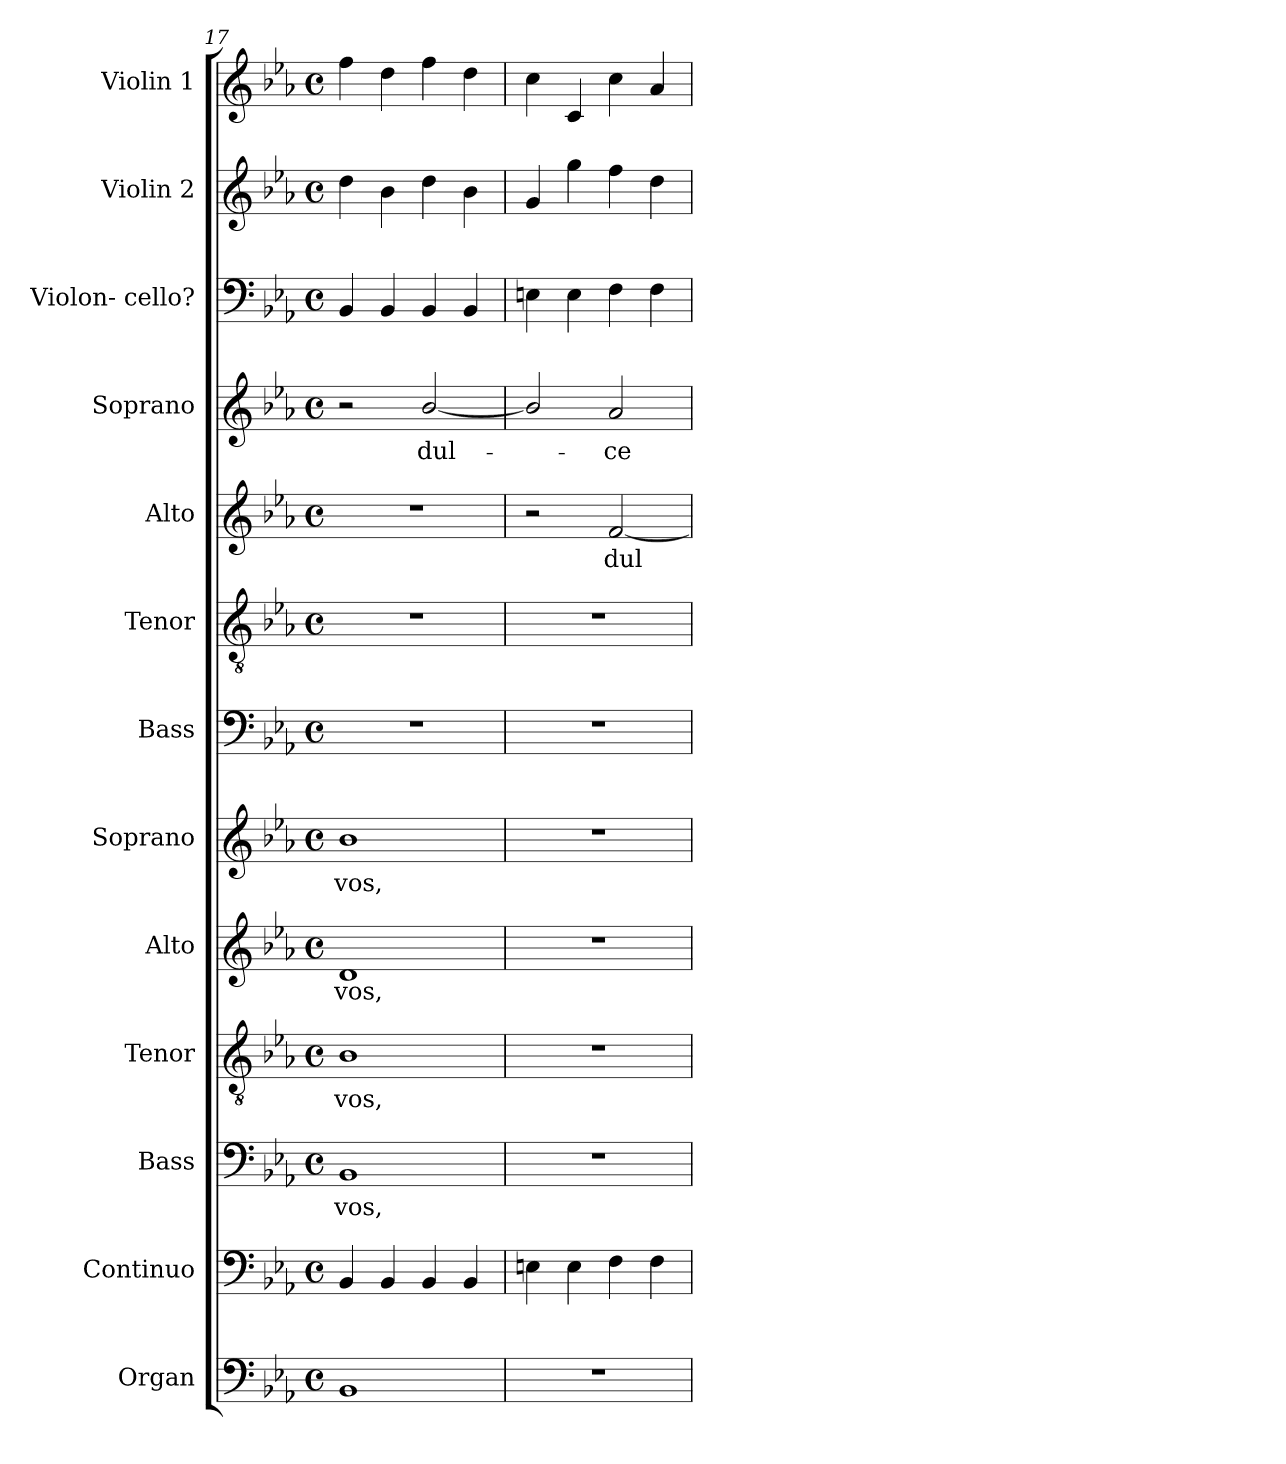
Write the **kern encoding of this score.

**kern	**kern	**kern	**text	**kern	**text	**kern	**text	**kern	**text	**kern	**kern	**kern	**text	**kern	**text	**kern	**kern	**kern
*part13	*part12	*part11	*part11	*part10	*part10	*part9	*part9	*part8	*part8	*part7	*part6	*part5	*part5	*part4	*part4	*part3	*part2	*part1
*staff13	*staff12	*staff11	*staff11	*staff10	*staff10	*staff9	*staff9	*staff8	*staff8	*staff7	*staff6	*staff5	*staff5	*staff4	*staff4	*staff3	*staff2	*staff1
*I"Organ	*I"Continuo	*I"Bass	*	*I"Tenor	*	*I"Alto	*	*I"Soprano	*	*I"Bass	*I"Tenor	*I"Alto	*	*I"Soprano	*	*I"Violon- cello?	*I"Violin 2	*I"Violin 1
*I'Org.	*I'Cont.	*I'B.	*	*I'T.	*	*I'A.	*	*I'S.	*	*I'B.	*I'T.	*I'A.	*	*I'S.	*	*I'Vc.	*I'Vln. 2	*I'Vln. 1
*clefF4	*clefF4	*clefF4	*	*clefGv2	*	*clefG2	*	*clefG2	*	*clefF4	*clefGv2	*clefG2	*	*clefG2	*	*clefF4	*clefG2	*clefG2
*	*	*	*	*ITrd7c12	*	*	*	*	*	*	*ITrd7c12	*	*	*	*	*	*	*
*k[b-e-a-]	*k[b-e-a-]	*k[b-e-a-]	*	*k[b-e-a-]	*	*k[b-e-a-]	*	*k[b-e-a-]	*	*k[b-e-a-]	*k[b-e-a-]	*k[b-e-a-]	*	*k[b-e-a-]	*	*k[b-e-a-]	*k[b-e-a-]	*k[b-e-a-]
*E-:	*E-:	*E-:	*	*E-:	*	*E-:	*	*E-:	*	*E-:	*E-:	*E-:	*	*E-:	*	*E-:	*E-:	*E-:
*M4/4	*M4/4	*M4/4	*	*M4/4	*	*M4/4	*	*M4/4	*	*M4/4	*M4/4	*M4/4	*	*M4/4	*	*M4/4	*M4/4	*M4/4
*met(c)	*met(c)	*met(c)	*	*met(c)	*	*met(c)	*	*met(c)	*	*met(c)	*met(c)	*met(c)	*	*met(c)	*	*met(c)	*met(c)	*met(c)
=17	=17	=17	=17	=17	=17	=17	=17	=17	=17	=17	=17	=17	=17	=17	=17	=17	=17	=17
!	!	!	!LO:LY:b:color=#000000	!	!	!	!	!	!	!	!	!	!	!	!	!	!	!
!	!	!	!	!	!LO:LY:b:color=#000000	!	!	!	!	!	!	!	!	!	!	!	!	!
!	!	!	!	!	!	!	!LO:LY:b:color=#000000	!	!	!	!	!	!	!	!	!	!	!
!	!	!	!	!	!	!	!	!	!LO:LY:b:color=#000000	!	!	!	!	!	!	!	!	!
1BB-i	4BB-i/	1BB-i	-vos,	1BB-i	-vos,	1di	-vos,	1b-i	-vos,	1r	1r	1r	.	2r	.	4BB-i/	4ddi\	4ffi\
.	4BB-i/	.	.	.	.	.	.	.	.	.	.	.	.	.	.	4BB-i/	4b-i\	4ddi\
!	!	!	!	!	!	!	!	!	!	!	!	!	!	!	!LO:LY:b:color=#000000	!	!	!
.	4BB-i/	.	.	.	.	.	.	.	.	.	.	.	.	[<2b-i/	dul-	4BB-i/	4ddi\	4ffi\
.	4BB-i/	.	.	.	.	.	.	.	.	.	.	.	.	.	.	4BB-i/	4b-i\	4ddi\
=18	=18	=18	=18	=18	=18	=18	=18	=18	=18	=18	=18	=18	=18	=18	=18	=18	=18	=18
1r	4Eni\	1r	.	1r	.	1r	.	1r	.	1r	1r	2r	.	2b-i/]	.	4Eni\	4gi/	4cci\
.	4Ei\	.	.	.	.	.	.	.	.	.	.	.	.	.	.	4Ei\	4ggi\	4ci/
!	!	!	!	!	!	!	!	!	!	!	!	!	!LO:LY:b:color=#000000	!	!	!	!	!
!	!	!	!	!	!	!	!	!	!	!	!	!	!	!	!LO:LY:b:color=#000000	!	!	!
.	4Fi\	.	.	.	.	.	.	.	.	.	.	[<2fi/	dul-	2a-i/	-ce	4Fi\	4ffi\	4cci\
.	4Fi\	.	.	.	.	.	.	.	.	.	.	.	.	.	.	4Fi\	4ddi\	4a-i/
=	=	=	=	=	=	=	=	=	=	=	=	=	=	=	=	=	=	=
*-	*-	*-	*-	*-	*-	*-	*-	*-	*-	*-	*-	*-	*-	*-	*-	*-	*-	*-
